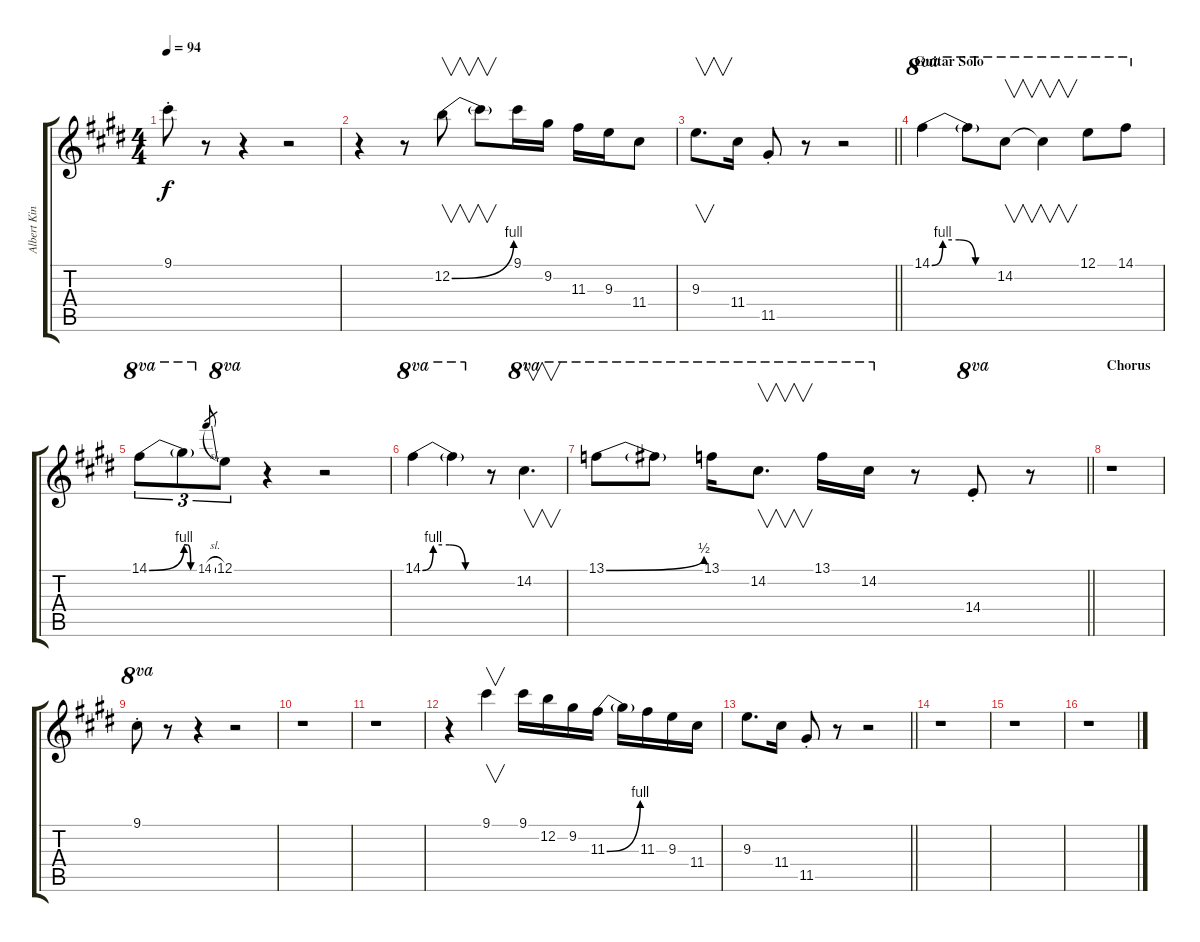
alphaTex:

\track ("Albert King - Gtr. 1" "Albert Kin") {instrument electricguitarclean}
\staff {score tabs}
\tuning (E4 B3 G3 D3 A2 E2) {hide}
\ts (4 4)
\tempo 94
\clef g2
\ks c#minor
9.1{st}.8{dy f} r.8 r.4 r.2 |
r.4 r.8 12.2{be (bend 0 0 60 4)}.8{v} 12.2{t}.8{v} 9.1.16 9.2.16 11.3.16 9.3.16 11.4.8 |
\barLineRight lightlight
\ks e
9.3.8{v d} 11.4.16 11.5{st}.8 r.8 r.2 |
\section ("" "Guitar Solo")
\ks c#minor
14.1{be (custom 0 0 10 4 25 4 40 0 60 0)}.4{ot 8va} 14.1{t}.8{ot 8va} 14.2.8{v ot 8va} 14.2{t}.4{v ot 8va} 12.1.8{ot 8va} 14.1.8{ot 8va} |
14.1{be (bend 0 0 60 4)}.8{tu (3 2) ot 8va} 14.1{be (custom 0 4 20 4 40 0 60 0) t}.8{tu (3 2) ot 8va} 14.1{sl}.8{gr} 12.1.8{tu (3 2) ot 8va} r.4 r.2 |
14.1{be (custom 0 0 10 4 25 4 40 0 60 0)}.4{ot 8va} 14.1{t}.4{ot 8va} r.8 14.2.4{v d ot 8va} |
\barLineRight lightlight
\ks e
13.1{be (bend 0 0 60 2)}.8{ot 8va} 13.1{t}.8{ot 8va} 13.1.16{ot 8va} 14.2.8{v d ot 8va} 13.1.16{ot 8va} 14.2.16{ot 8va} r.8 14.4{st}.8{ot 8va} r.8 |
\section ("" "Chorus")
\ks c#minor
r.1 |
9.1{st}.8{ot 8va} r.8 r.4 r.2 |
r.1 |
\ks e
r.1 |
\ks c#minor
r.4 9.1.4{v} 9.1.16 12.2.16 9.2.16 11.3{be (bend 0 0 60 4)}.16 11.3{t}.16 11.3.16 9.3.16 11.4.16 |
\barLineRight lightlight
9.3.8{d} 11.4.16 11.5{st}.8 r.8 r.2 |
\ks e
r.1 |
\ks c#minor
r.1 |
r.1
